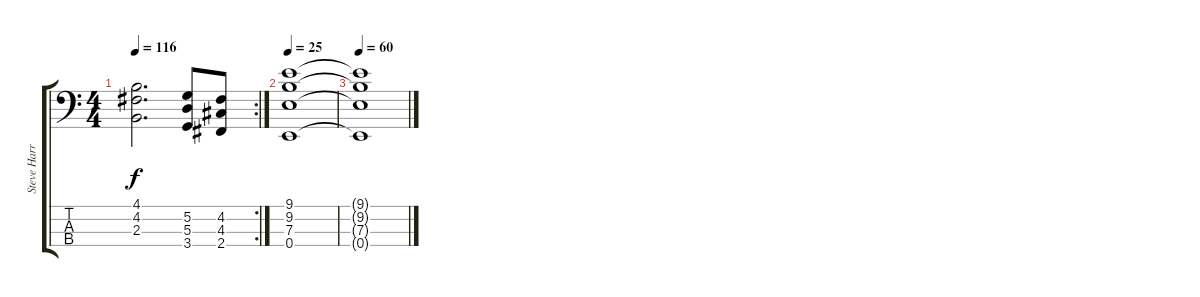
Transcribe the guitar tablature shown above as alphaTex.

\track ("Steve Harris" "Steve Harr") {instrument electricbassfinger}
\staff {score tabs}
\tuning (G2 D2 A1 E1) {hide}
\rc 2
\ts (4 4)
\tempo 116
\clef f4
\ks c
(4.1 4.2 2.3).2{d dy f} (5.2 5.3 3.4).8 (4.2 4.3 2.4).8 |
\tempo 25
(9.1 9.2 7.3 0.4).1 |
\tempo 60
(9.1{t} 9.2{t} 7.3{t} 0.4{t}).1{volume 0}
